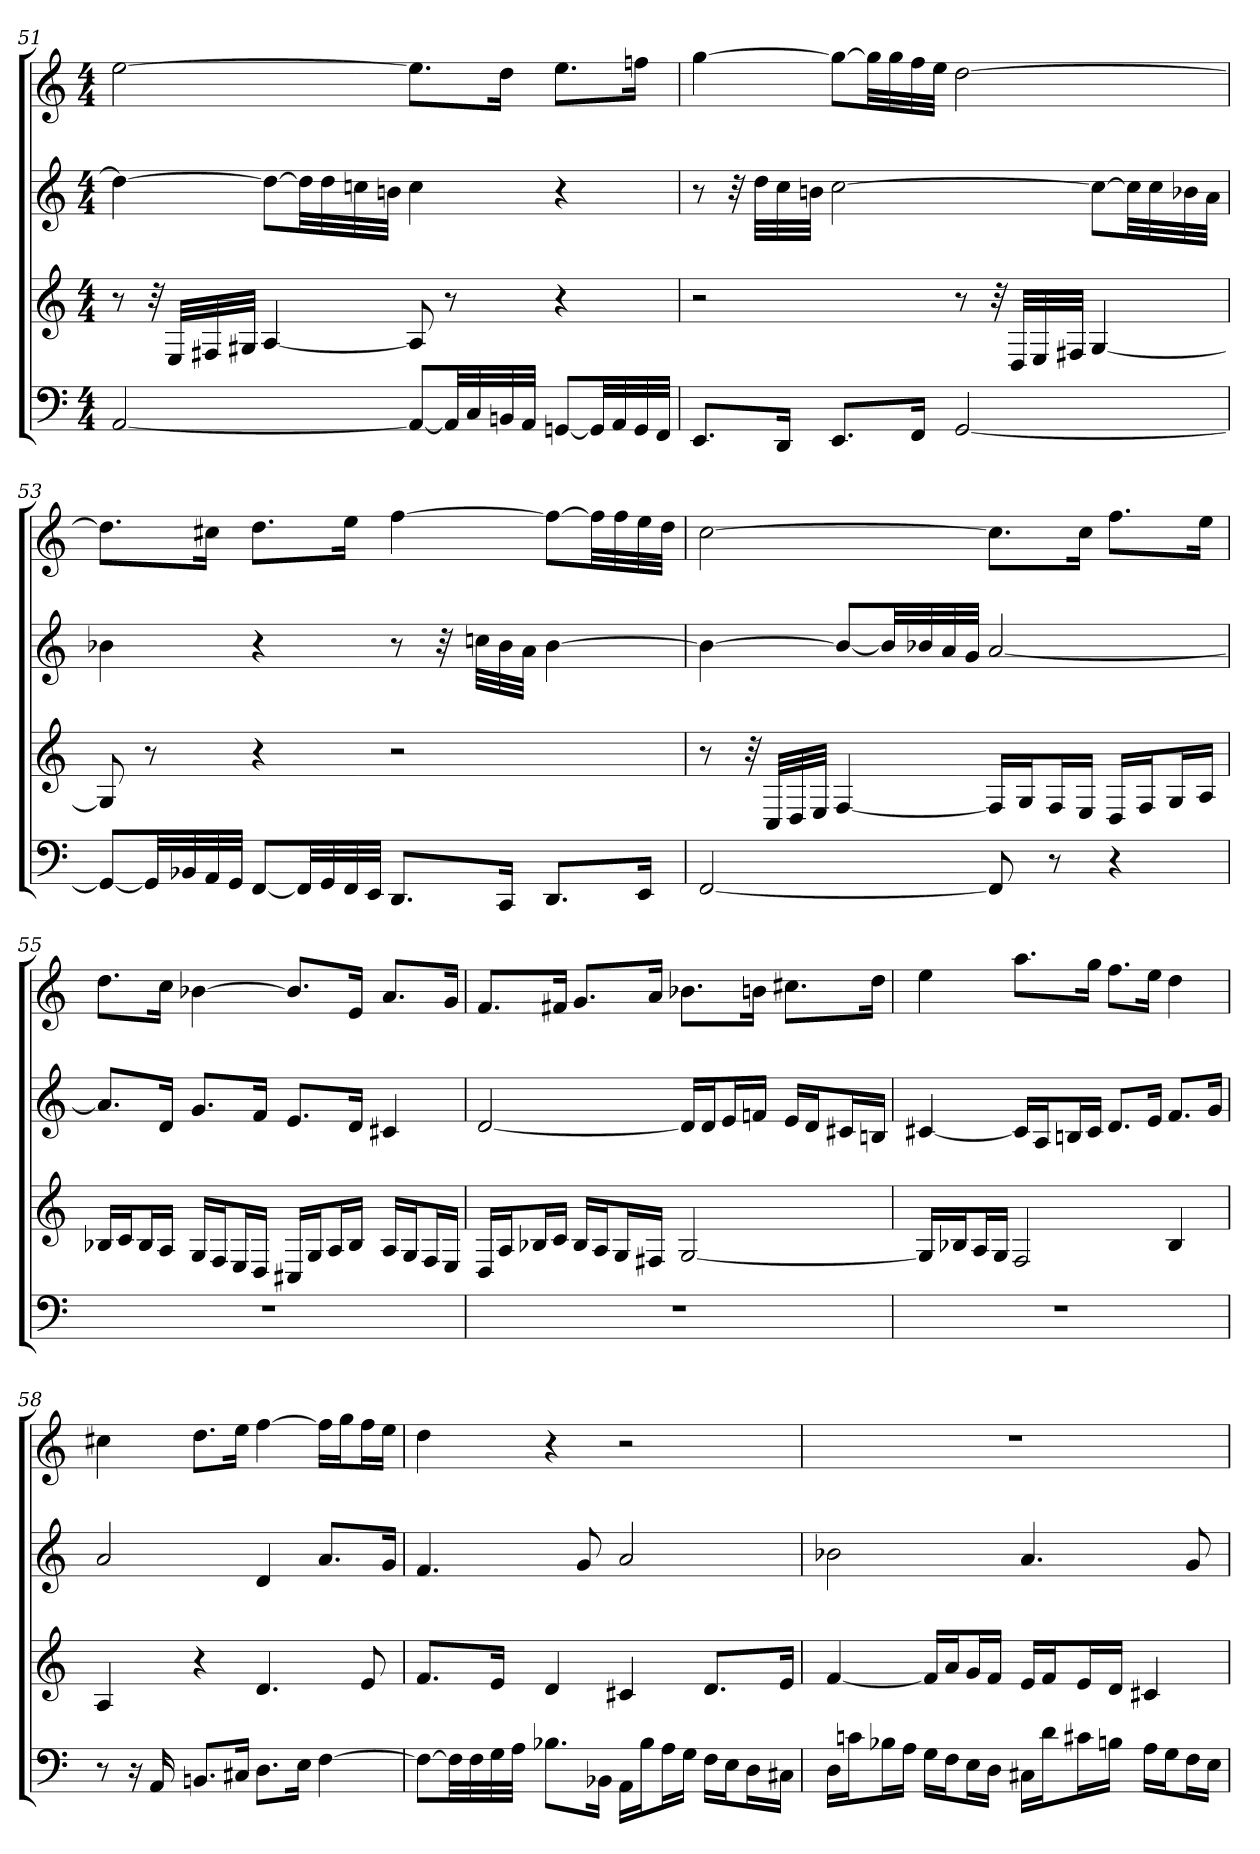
**kern	**kern	**kern	**kern
*part4	*part3	*part2	*part1
*staff4	*staff3	*staff2	*staff1
*M4/4	*M4/4	*M4/4	*M4/4
=51	=51	=51	=51
[2AA	8r	4dd_	[2ee
.	32r	.	.
.	32ELLL	.	.
.	32F#X	.	.
.	32G#XJJJ	.	.
.	[4A	8ddL_	.
.	.	32ddLL]	.
.	.	32dd	.
.	.	32ccn	.
.	.	32bnJJJ	.
8AAL_	8A]	4cc	8.eeL]
32AALL]	8r	.	.
32C	.	.	.
32BBn	.	.	16ddJk
32AAJJJ	.	.	.
[8GGnL	4r	4r	8.eeL
32GGLL]	.	.	.
32AA	.	.	.
32GG	.	.	16ffnJk
32FFJJJ	.	.	.
=52	=52	=52	=52
8.EEL	2r	8r	[4gg
.	.	32r	.
.	.	32ddLLL	.
16DDJk	.	32cc	.
.	.	32bnJJJ	.
8.EEL	.	[2cc	8ggL_
.	.	.	32ggLL]
.	.	.	32gg
16FFJk	.	.	32ff
.	.	.	32eeJJJ
[2GG	8r	.	[2dd
.	32r	.	.
.	32DLLL	.	.
.	32E	.	.
.	32F#XJJJ	.	.
.	[4G	8ccL_	.
.	.	32ccLL]	.
.	.	32cc	.
.	.	32b-X	.
.	.	32aJJJ	.
=53	=53	=53	=53
8GGL_	8G]	4b-X	8.ddL]
32GGLL]	8r	.	.
32BB-X	.	.	.
32AA	.	.	16cc#XJk
32GGJJJ	.	.	.
[8FFL	4r	4r	8.ddL
32FFLL]	.	.	.
32GG	.	.	.
32FF	.	.	16eeJk
32EEJJJ	.	.	.
8.DDL	2r	8r	[4ff
.	.	32r	.
.	.	32ccnLLL	.
16CCJk	.	32b-	.
.	.	32aJJJ	.
8.DDL	.	[4b-	8ffL_
.	.	.	32ffLL]
.	.	.	32ff
16EEJk	.	.	32ee
.	.	.	32ddJJJ
=54	=54	=54	=54
[2FF	8r	4b-_	[2cc
.	32r	.	.
.	32CLLL	.	.
.	32D	.	.
.	32EJJJ	.	.
.	[4F	8b-L_	.
.	.	32b-LL]	.
.	.	32b-X	.
.	.	32a	.
.	.	32gJJJ	.
8FF]	16FLL]	[2a	8.ccL]
.	16GJ	.	.
8r	16FL	.	.
.	16EJJ	.	16ccJk
4r	16DLL	.	8.ffL
.	16FJ	.	.
.	16GL	.	.
.	16AJJ	.	16eeJk
=55	=55	=55	=55
1r	16B-XLL	8.aL]	8.ddL
.	16cJ	.	.
.	16B-L	.	.
.	16AJJ	16dJk	16ccJk
.	16GLL	8.gL	[4b-X
.	16FJ	.	.
.	16EL	.	.
.	16DJJ	16fJk	.
.	16C#XLL	8.eL	8.b-L]
.	16GJ	.	.
.	16AL	.	.
.	16B-JJ	16dJk	16eJk
.	16ALL	4c#X	8.aL
.	16GJ	.	.
.	16FL	.	.
.	16EJJ	.	16gJk
=56	=56	=56	=56
1r	16DLL	[2d	8.fL
.	16AJ	.	.
.	16B-XL	.	.
.	16cJJ	.	16f#XJk
.	16B-LL	.	8.gL
.	16AJ	.	.
.	16GL	.	.
.	16F#XJJ	.	16aJk
.	[2G	16dLL]	8.b-XL
.	.	16dJ	.
.	.	16eL	.
.	.	16fnJJ	16bnJk
.	.	16eLL	8.cc#XL
.	.	16dJ	.
.	.	16c#XL	.
.	.	16BnJJ	16ddJk
=57	=57	=57	=57
1r	16GLL]	[4c#X	4ee
.	16B-XJ	.	.
.	16AL	.	.
.	16GJJ	.	.
.	2F	16c#LL]	8.aaL
.	.	16AJ	.
.	.	16BnL	.
.	.	16c#JJ	16ggJk
.	.	8.dL	8.ffL
.	.	16eJk	16eeJk
.	4B-	8.fL	4dd
.	.	16gJk	.
=58	=58	=58	=58
8r	4A	2a	4cc#X
16r	.	.	.
16AA	.	.	.
8.BBnL	4r	.	8.ddL
16C#XJk	.	.	16eeJk
8.DL	4.d	4d	[4ff
16EJk	.	.	.
[4F	.	8.aL	16ffLL]
.	.	.	16ggJ
.	8e	.	16ffL
.	.	16gJk	16eeJJ
=59	=59	=59	=59
8FL_	8.fL	4.f	4dd
32FLL]	.	.	.
32F	.	.	.
32G	16eJk	.	.
32AJJJ	.	.	.
8.B-XL	4d	.	4r
.	.	8g	.
16BB-XJk	.	.	.
16AALL	4c#X	2a	2r
16B-J	.	.	.
16AL	.	.	.
16GJJ	.	.	.
16FLL	8.dL	.	.
16EJ	.	.	.
16DL	.	.	.
16C#XJJ	16eJk	.	.
=60	=60	=60	=60
16DLL	[4f	2b-X	1r
16cnJ	.	.	.
16B-XL	.	.	.
16AJJ	.	.	.
16GLL	16fLL]	.	.
16FJ	16aJ	.	.
16EL	16gL	.	.
16DJJ	16fJJ	.	.
16C#XLL	16eLL	4.a	.
16dJ	16fJ	.	.
16c#XL	16eL	.	.
16BnJJ	16dJJ	.	.
16ALL	4c#X	.	.
16GJ	.	.	.
16FL	.	8g	.
16EJJ	.	.	.
=	=	=	=
*-	*-	*-	*-
